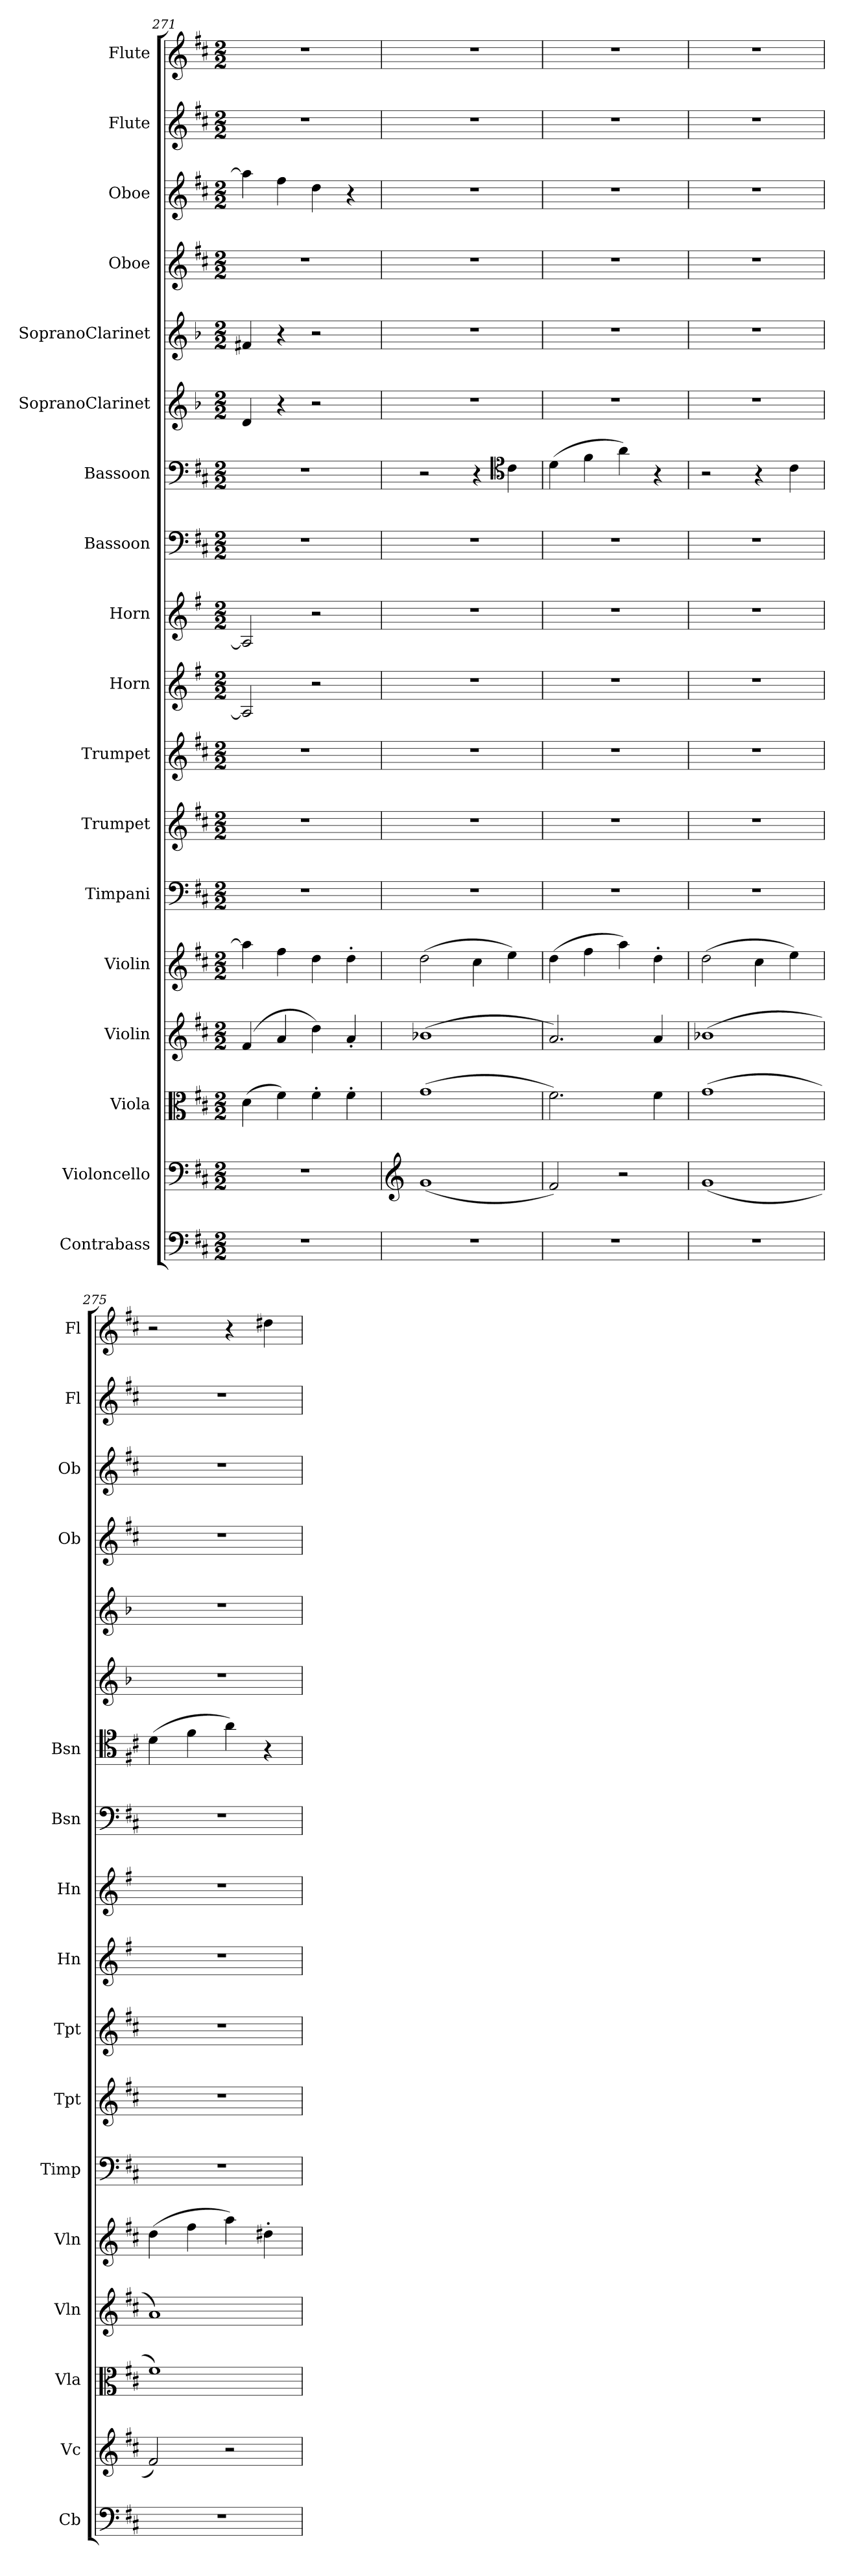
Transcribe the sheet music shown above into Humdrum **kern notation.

**kern	**kern	**kern	**kern	**kern	**kern	**kern	**kern	**kern	**kern	**kern	**kern	**kern	**kern	**kern	**kern	**kern	**kern
*part18	*part17	*part16	*part15	*part14	*part13	*part12	*part11	*part10	*part9	*part8	*part7	*part6	*part5	*part4	*part3	*part2	*part1
*staff18	*staff17	*staff16	*staff15	*staff14	*staff13	*staff12	*staff11	*staff10	*staff9	*staff8	*staff7	*staff6	*staff5	*staff4	*staff3	*staff2	*staff1
*I"Contrabass	*I"Violoncello	*I"Viola	*I"Violin	*I"Violin	*I"Timpani	*I"Trumpet	*I"Trumpet	*I"Horn	*I"Horn	*I"Bassoon	*I"Bassoon	*I"SopranoClarinet	*I"SopranoClarinet	*I"Oboe	*I"Oboe	*I"Flute	*I"Flute
*I'Cb	*I'Vc	*I'Vla	*I'Vln	*I'Vln	*I'Timp	*I'Tpt	*I'Tpt	*I'Hn	*I'Hn	*I'Bsn	*I'Bsn	*	*	*I'Ob	*I'Ob	*I'Fl	*I'Fl
*clefF4	*clefF4	*clefC3	*clefG2	*clefG2	*clefF4	*clefG2	*clefG2	*clefG2	*clefG2	*clefF4	*clefF4	*clefG2	*clefG2	*clefG2	*clefG2	*clefG2	*clefG2
*ITrd7c12	*	*	*	*	*	*ITrd1c2	*ITrd1c2	*ITrd4c7	*ITrd4c7	*	*	*	*	*	*	*	*
*k[f#c#]	*k[f#c#]	*k[f#c#]	*k[f#c#]	*k[f#c#]	*k[f#c#]	*k[]	*k[]	*k[]	*k[]	*k[f#c#]	*k[f#c#]	*k[b-]	*k[b-]	*k[f#c#]	*k[f#c#]	*k[f#c#]	*k[f#c#]
*D:	*D:	*D:	*D:	*D:	*D:	*	*	*	*	*D:	*D:	*	*	*D:	*D:	*D:	*D:
*M2/2	*M2/2	*M2/2	*M2/2	*M2/2	*M2/2	*M2/2	*M2/2	*M2/2	*M2/2	*M2/2	*M2/2	*M2/2	*M2/2	*M2/2	*M2/2	*M2/2	*M2/2
=271	=271	=271	=271	=271	=271	=271	=271	=271	=271	=271	=271	=271	=271	=271	=271	=271	=271
1r	1r	(>4d\	(>4f#/	4aa\]	1r	1r	1r	2D/]	2D/]	1r	1r	4d/	4f#X/	1r	4aa\]	1r	1r
.	.	4f#\)	4a/	4ff#\	.	.	.	.	.	.	.	4r	4r	.	4ff#\	.	.
.	.	4f#'\	4dd\)	4dd\	.	.	.	2r	2r	.	.	2r	2r	.	4dd\	.	.
.	.	4f#'\	4a'/	4dd'\	.	.	.	.	.	.	.	.	.	.	4r	.	.
=272	=272	=272	=272	=272	=272	=272	=272	=272	=272	=272	=272	=272	=272	=272	=272	=272	=272
*	*clefG2	*	*	*	*	*	*	*	*	*	*	*	*	*	*	*	*
1r	(>1g	(>1g	(>1b-X	(>2dd\	1r	1r	1r	1r	1r	1r	2r	1r	1r	1r	1r	1r	1r
.	.	.	.	4cc#\	.	.	.	.	.	.	4r	.	.	.	.	.	.
*	*	*	*	*	*	*	*	*	*	*	*clefC4	*	*	*	*	*	*
.	.	.	.	4ee\)	.	.	.	.	.	.	4c#\	.	.	.	.	.	.
=273	=273	=273	=273	=273	=273	=273	=273	=273	=273	=273	=273	=273	=273	=273	=273	=273	=273
1r	2f#/)	2.f#\)	2.a/)	(>4dd\	1r	1r	1r	1r	1r	1r	(>4d\	1r	1r	1r	1r	1r	1r
.	.	.	.	4ff#\	.	.	.	.	.	.	4f#\	.	.	.	.	.	.
.	2r	.	.	4aa\)	.	.	.	.	.	.	4a\)	.	.	.	.	.	.
.	.	4f#\	4a/	4dd'\	.	.	.	.	.	.	4r	.	.	.	.	.	.
=274	=274	=274	=274	=274	=274	=274	=274	=274	=274	=274	=274	=274	=274	=274	=274	=274	=274
1r	(>1g	(>1g	(>1b-X	(>2dd\	1r	1r	1r	1r	1r	1r	2r	1r	1r	1r	1r	1r	1r
.	.	.	.	4cc#\	.	.	.	.	.	.	4r	.	.	.	.	.	.
.	.	.	.	4ee\)	.	.	.	.	.	.	4c#\	.	.	.	.	.	.
=275	=275	=275	=275	=275	=275	=275	=275	=275	=275	=275	=275	=275	=275	=275	=275	=275	=275
1r	2f#/)	1f#)	1a)	(>4dd\	1r	1r	1r	1r	1r	1r	(>4d\	1r	1r	1r	1r	1r	2r
.	.	.	.	4ff#\	.	.	.	.	.	.	4f#\	.	.	.	.	.	.
.	2r	.	.	4aa\)	.	.	.	.	.	.	4a\)	.	.	.	.	.	4r
.	.	.	.	4dd#X'\	.	.	.	.	.	.	4r	.	.	.	.	.	4dd#X\
=	=	=	=	=	=	=	=	=	=	=	=	=	=	=	=	=	=
*-	*-	*-	*-	*-	*-	*-	*-	*-	*-	*-	*-	*-	*-	*-	*-	*-	*-
